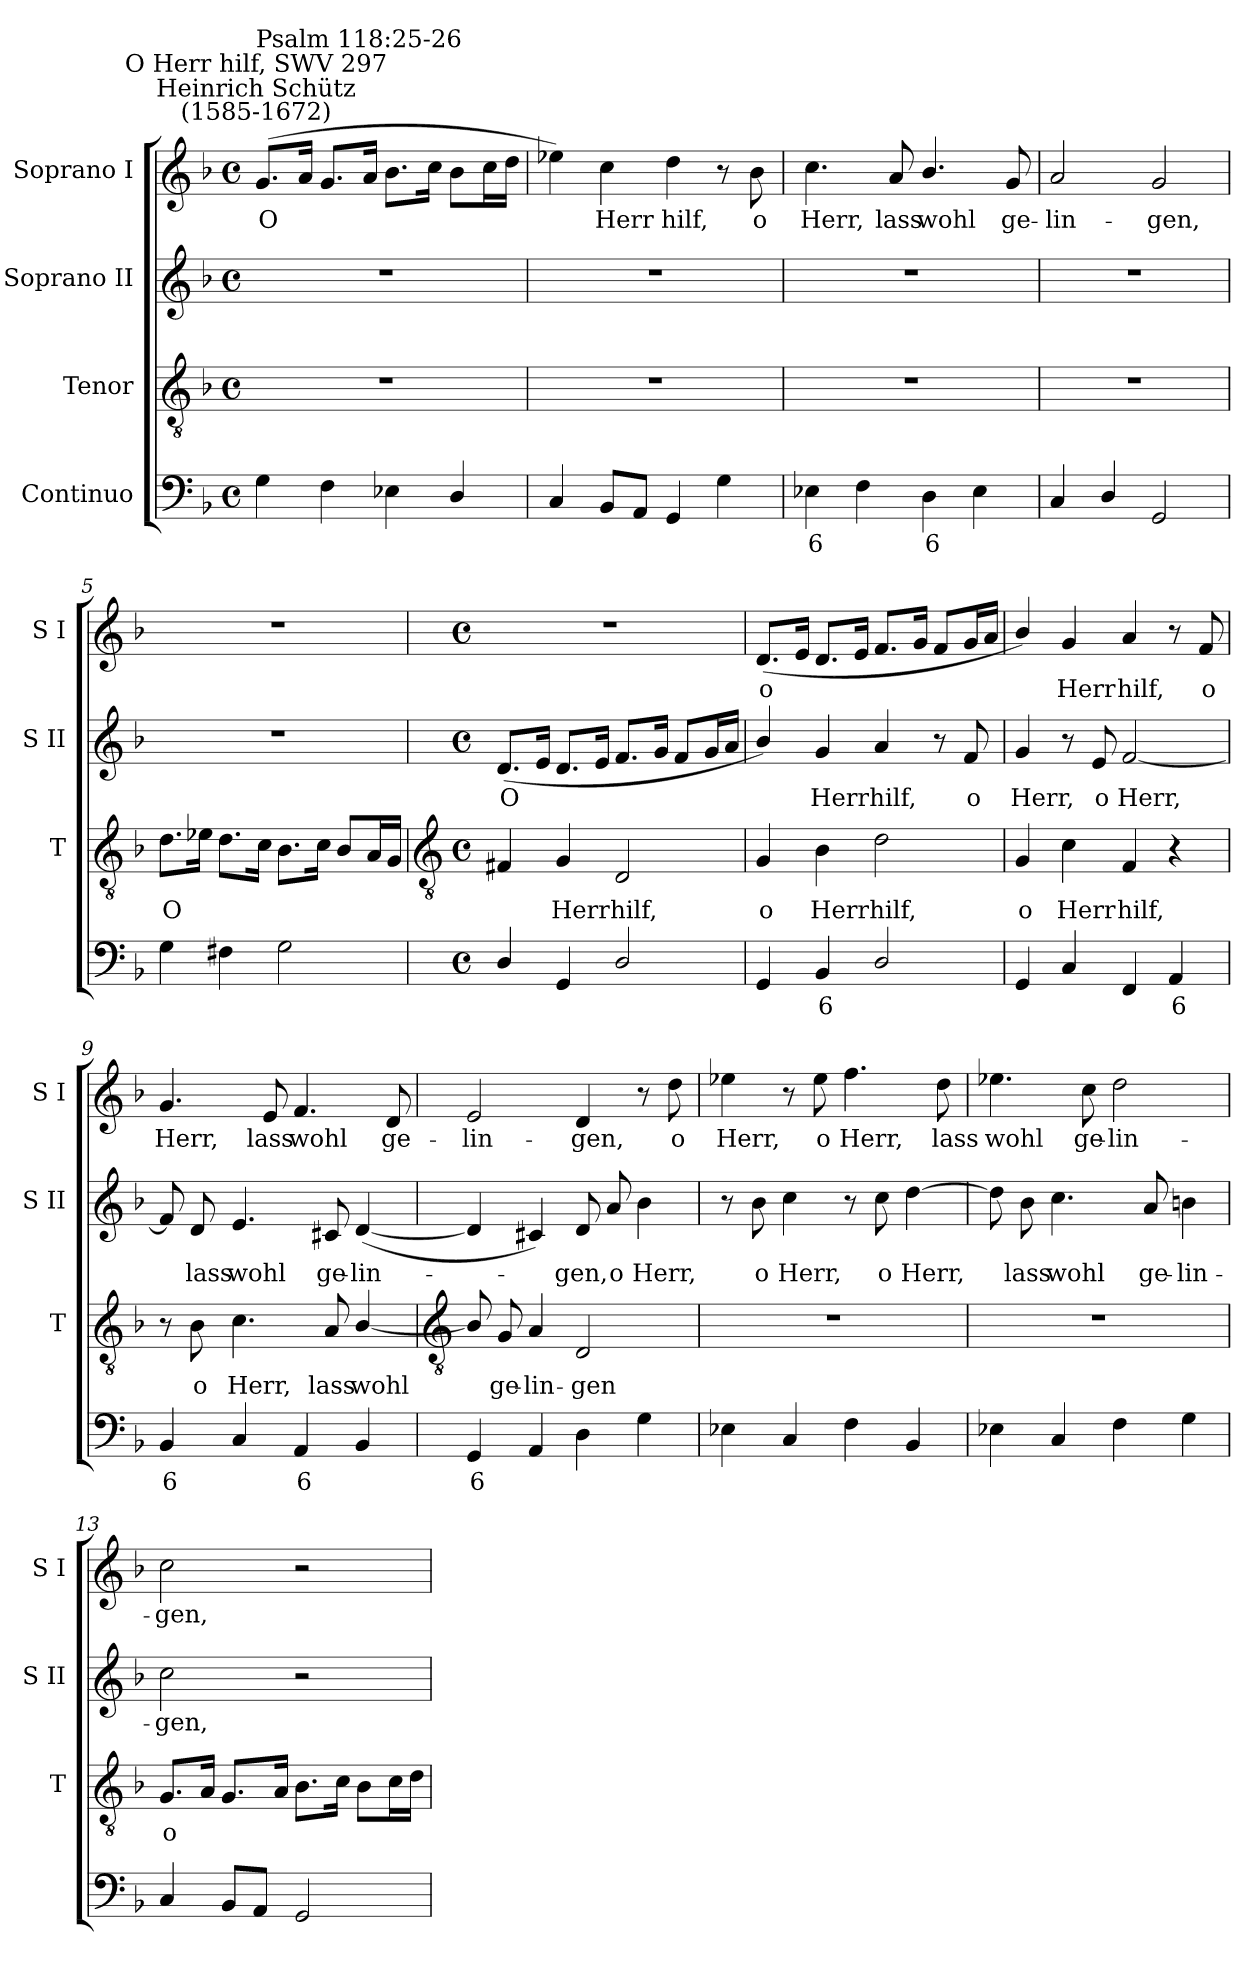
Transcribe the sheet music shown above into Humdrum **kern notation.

**kern	**text	**kern	**text	**kern	**text	**kern	**text
*part4	*part4	*part3	*part3	*part2	*part2	*part1	*part1
*staff4	*staff4	*staff3	*staff3	*staff2	*staff2	*staff1	*staff1
*I"Continuo	*	*I"Tenor	*	*I"Soprano II	*	*I"Soprano I	*
*	*	*I'T	*	*I'S II	*	*I'S I	*
*clefF4	*	*clefGv2	*	*clefG2	*	*clefG2	*
*k[b-]	*	*k[b-]	*	*k[b-]	*	*k[b-]	*
*F:	*	*F:	*	*F:	*	*F:	*
*M4/4	*	*M4/4	*	*M4/4	*	*M4/4	*
*met(c)	*	*met(c)	*	*met(c)	*	*met(c)	*
=1	=1	=1	=1	=1	=1	=1	=1
!	!	!	!	!	!	!LO:TX:a:cj:t=Heinrich Schütz\n(1585-1672)	!
!	!	!	!	!	!	!LO:TX:a:cj:t=O Herr hilf, SWV 297	!
!	!	!	!	!	!	!LO:TX:a:t=Psalm 118&colon;25-26	!
!	!	!	!	!	!	!	!LO:LY:b
4G	.	1r	.	1r	.	(<8.gL	O
.	.	.	.	.	.	16aJ	.
4F	.	.	.	.	.	8.gL	.
.	.	.	.	.	.	16aJ	.
4E-X	.	.	.	.	.	8.b-L	.
.	.	.	.	.	.	16ccJ	.
4D/	.	.	.	.	.	8b-L	.
.	.	.	.	.	.	16ccL	.
.	.	.	.	.	.	16ddJJ	.
=2	=2	=2	=2	=2	=2	=2	=2
4C	.	1r	.	1r	.	4ee-X)	.
!	!	!	!	!	!	!	!LO:LY:b
8BB-L	.	.	.	.	.	4cc	Herr
8AAJ	.	.	.	.	.	.	.
!	!	!	!	!	!	!	!LO:LY:b
4GG	.	.	.	.	.	4dd	hilf,
4G	.	.	.	.	.	8r	.
!	!	!	!	!	!	!	!LO:LY:b
.	.	.	.	.	.	8b-	o
=3	=3	=3	=3	=3	=3	=3	=3
!	!LO:LY:b	!	!	!	!	!	!LO:LY:b
4E-X	6	1r	.	1r	.	4.cc	Herr,
4F	.	.	.	.	.	.	.
!	!	!	!	!	!	!	!LO:LY:b
.	.	.	.	.	.	8a	lass
!	!LO:LY:b	!	!	!	!	!	!LO:LY:b
4D	6	.	.	.	.	4.b-/	wohl
4E-	.	.	.	.	.	.	.
!	!	!	!	!	!	!	!LO:LY:b
.	.	.	.	.	.	8g	ge-
=4	=4	=4	=4	=4	=4	=4	=4
!	!	!	!	!	!	!	!LO:LY:b
4C	.	1r	.	1r	.	2a	-lin-
4D/	.	.	.	.	.	.	.
!	!	!	!	!	!	!	!LO:LY:b
2GG	.	.	.	.	.	2g	-gen,
=5	=5	=5	=5	=5	=5	=5	=5
!	!	!	!LO:LY:b	!	!	!	!
4G	.	8.dL	O	1r	.	1r	.
.	.	16e-XJ	.	.	.	.	.
4F#X	.	8.dL	.	.	.	.	.
.	.	16cJ	.	.	.	.	.
2G	.	8.B-L	.	.	.	.	.
.	.	16cJ	.	.	.	.	.
.	.	8B-L	.	.	.	.	.
.	.	16AL	.	.	.	.	.
.	.	16GJJ	.	.	.	.	.
!!LO:LB:g=z
=6	=6	=6	=6	=6	=6	=6	=6
*	*	*clefGv2	*	*	*	*	*
*M4/4	*	*M4/4	*	*M4/4	*	*M4/4	*
*met(c)	*	*met(c)	*	*met(c)	*	*met(c)	*
!	!	!	!	!	!LO:LY:b	!	!
4D/	.	4F#X	.	(<8.dL	O	1r	.
.	.	.	.	16eJ	.	.	.
!	!	!	!LO:LY:b	!	!	!	!
4GG	.	4G	Herr	8.dL	.	.	.
.	.	.	.	16eJ	.	.	.
!	!	!	!LO:LY:b	!	!	!	!
2D/	.	2D	hilf,	8.fL	.	.	.
.	.	.	.	16gJ	.	.	.
.	.	.	.	8fL	.	.	.
.	.	.	.	16gL	.	.	.
.	.	.	.	16aJJ	.	.	.
=7	=7	=7	=7	=7	=7	=7	=7
!	!	!	!LO:LY:b	!	!	!	!LO:LY:b
4GG	.	4G	o	4b-/)	.	(<8.dL	o
.	.	.	.	.	.	16eJ	.
!	!LO:LY:b	!	!LO:LY:b	!	!LO:LY:b	!	!
4BB-	6	4B-	Herr	4g	Herr	8.dL	.
.	.	.	.	.	.	16eJ	.
!	!	!	!LO:LY:b	!	!LO:LY:b	!	!
2D/	.	2d	hilf,	4a	hilf,	8.fL	.
.	.	.	.	.	.	16gJ	.
.	.	.	.	8r	.	8fL	.
!	!	!	!	!	!LO:LY:b	!	!
.	.	.	.	8f	o	16gL	.
.	.	.	.	.	.	16aJJ	.
=8	=8	=8	=8	=8	=8	=8	=8
!	!	!	!LO:LY:b	!	!LO:LY:b	!	!
4GG	.	4G	o	4g	Herr,	4b-/)	.
!	!	!	!LO:LY:b	!	!	!	!LO:LY:b
4C	.	4c	Herr	8r	.	4g	Herr
!	!	!	!	!	!LO:LY:b	!	!
.	.	.	.	8e	o	.	.
!	!	!	!LO:LY:b	!	!LO:LY:b	!	!LO:LY:b
4FF	.	4F	hilf,	[2f	Herr,	4a	hilf,
!	!LO:LY:b	!	!	!	!	!	!
4AA	6	4r	.	.	.	8r	.
!	!	!	!	!	!	!	!LO:LY:b
.	.	.	.	.	.	8f	o
=9	=9	=9	=9	=9	=9	=9	=9
!	!LO:LY:b	!	!	!	!	!	!LO:LY:b
4BB-	6	8r	.	8f]	.	4.g	Herr,
!	!	!	!LO:LY:b	!	!LO:LY:b	!	!
.	.	8B-	o	8d	lass	.	.
!	!	!	!LO:LY:b	!	!LO:LY:b	!	!
4C	.	4.c	Herr,	4.e	wohl	.	.
!	!	!	!	!	!	!	!LO:LY:b
.	.	.	.	.	.	8e	lass
!	!LO:LY:b	!	!	!	!	!	!LO:LY:b
4AA	6	.	.	.	.	4.f	wohl
!	!	!	!LO:LY:b	!	!LO:LY:b	!	!
.	.	8A	lass	8c#X	ge-	.	.
!	!	!	!LO:LY:b	!	!LO:LY:b	!	!
4BB-	.	[4B-/	wohl	(<[4d	-lin-	.	.
!	!	!	!	!	!	!	!LO:LY:b
.	.	.	.	.	.	8d	ge-
!!LO:LB:g=z
=10	=10	=10	=10	=10	=10	=10	=10
*	*	*clefGv2	*	*	*	*	*
!	!LO:LY:b	!	!	!	!	!	!LO:LY:b
4GG	6	8B-/]	.	4d]	.	2e	-lin-
!	!	!	!LO:LY:b	!	!	!	!
.	.	8G	ge-	.	.	.	.
!	!	!	!LO:LY:b	!	!	!	!
4AA	.	4A	-lin-	4c#X)	.	.	.
!	!	!	!LO:LY:b	!	!LO:LY:b	!	!LO:LY:b
4D	.	2D	-gen	8d	gen,	4d	-gen,
!	!	!	!	!	!LO:LY:b	!	!
.	.	.	.	8a	o	.	.
!	!	!	!	!	!LO:LY:b	!	!
4G	.	.	.	4b-	Herr,	8r	.
!	!	!	!	!	!	!	!LO:LY:b
.	.	.	.	.	.	8dd	o
=11	=11	=11	=11	=11	=11	=11	=11
!	!	!	!	!	!	!	!LO:LY:b
4E-X	.	1r	.	8r	.	4ee-X	Herr,
!	!	!	!	!	!LO:LY:b	!	!
.	.	.	.	8b-	o	.	.
!	!	!	!	!	!LO:LY:b	!	!
4C	.	.	.	4cc	Herr,	8r	.
!	!	!	!	!	!	!	!LO:LY:b
.	.	.	.	.	.	8ee-	o
!	!	!	!	!	!	!	!LO:LY:b
4F	.	.	.	8r	.	4.ff	Herr,
!	!	!	!	!	!LO:LY:b	!	!
.	.	.	.	8cc	o	.	.
!	!	!	!	!	!LO:LY:b	!	!
4BB-	.	.	.	[4dd	Herr,	.	.
!	!	!	!	!	!	!	!LO:LY:b
.	.	.	.	.	.	8dd	lass
=12	=12	=12	=12	=12	=12	=12	=12
!	!	!	!	!	!	!	!LO:LY:b
4E-X	.	1r	.	8dd]	.	4.ee-X	wohl
!	!	!	!	!	!LO:LY:b	!	!
.	.	.	.	8b-	lass	.	.
!	!	!	!	!	!LO:LY:b	!	!
4C	.	.	.	4.cc	wohl	.	.
!	!	!	!	!	!	!	!LO:LY:b
.	.	.	.	.	.	8cc	ge-
!	!	!	!	!	!	!	!LO:LY:b
4F	.	.	.	.	.	2dd	-lin-
!	!	!	!	!	!LO:LY:b	!	!
.	.	.	.	8a	ge-	.	.
!	!	!	!	!	!LO:LY:b	!	!
4G	.	.	.	4bn	-lin-	.	.
=13	=13	=13	=13	=13	=13	=13	=13
!	!	!	!LO:LY:b	!	!LO:LY:b	!	!LO:LY:b
4C	.	8.GL	o	2cc	-gen,	2cc	-gen,
.	.	16AJ	.	.	.	.	.
8BB-L	.	8.GL	.	.	.	.	.
8AAJ	.	.	.	.	.	.	.
.	.	16AJ	.	.	.	.	.
2GG	.	8.B-L	.	2r	.	2r	.
.	.	16cJ	.	.	.	.	.
.	.	8B-L	.	.	.	.	.
.	.	16cL	.	.	.	.	.
.	.	16dJJ	.	.	.	.	.
=	=	=	=	=	=	=	=
*-	*-	*-	*-	*-	*-	*-	*-
